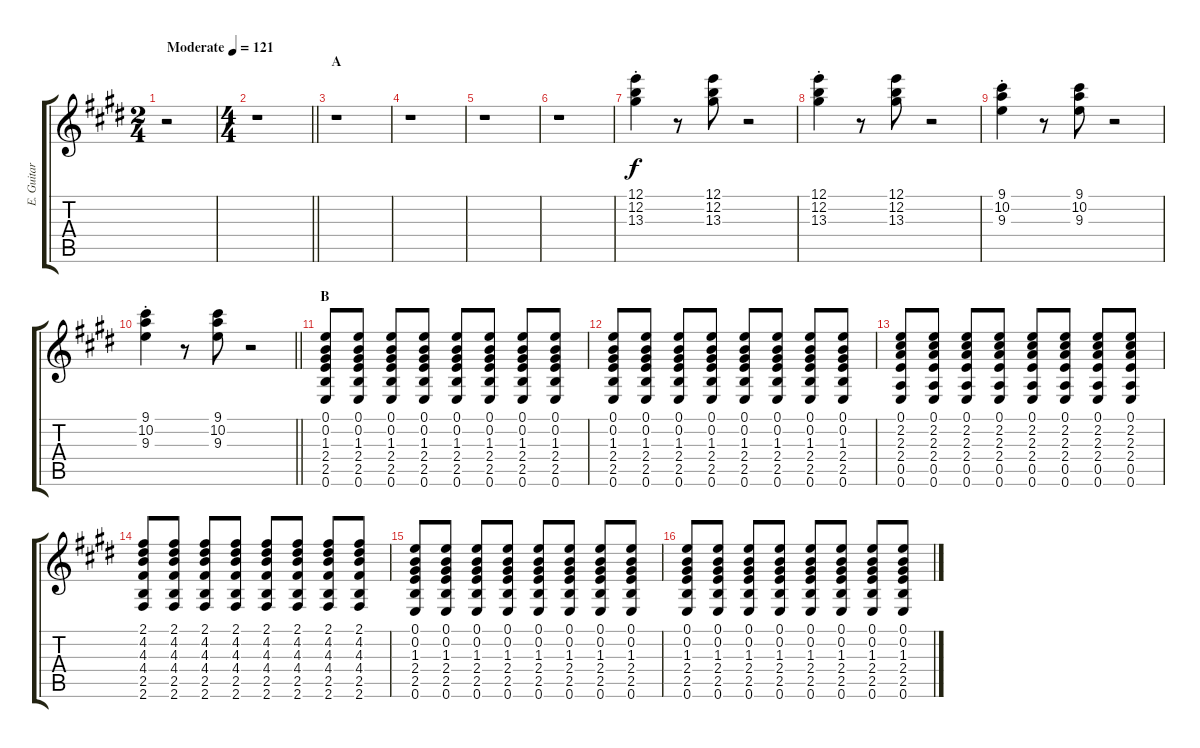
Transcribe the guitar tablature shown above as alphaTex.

\track ("E. Guitar I" "E. Guitar ") {instrument electricguitarclean}
\staff {score tabs}
\tuning (E4 B3 G3 D3 A2 E2) {hide}
\ts (2 4)
\tempo (121 "Moderate")
\clef g2
\ks e
r.2{dy f instrument electricguitarclean} |
\ts (4 4)
\barLineRight lightlight
r.1 |
\section ("" "A")
r.1 |
r.1 |
r.1 |
r.1 |
(12.1{st} 12.2{st} 13.3{st}).4 r.8 (12.1 12.2 13.3).8 r.2 |
(12.1{st} 12.2{st} 13.3{st}).4 r.8 (12.1 12.2 13.3).8 r.2 |
(9.1{st} 10.2{st} 9.3{st}).4 r.8 (9.1 10.2 9.3).8 r.2 |
\barLineRight lightlight
(9.1{st} 10.2{st} 9.3{st}).4 r.8 (9.1 10.2 9.3).8 r.2 |
\section ("" "B")
(0.1 0.2 1.3 2.4 2.5 0.6).8 (0.1 0.2 1.3 2.4 2.5 0.6).8 (0.1 0.2 1.3 2.4 2.5 0.6).8 (0.1 0.2 1.3 2.4 2.5 0.6).8 (0.1 0.2 1.3 2.4 2.5 0.6).8 (0.1 0.2 1.3 2.4 2.5 0.6).8 (0.1 0.2 1.3 2.4 2.5 0.6).8 (0.1 0.2 1.3 2.4 2.5 0.6).8 |
(0.1 0.2 1.3 2.4 2.5 0.6).8 (0.1 0.2 1.3 2.4 2.5 0.6).8 (0.1 0.2 1.3 2.4 2.5 0.6).8 (0.1 0.2 1.3 2.4 2.5 0.6).8 (0.1 0.2 1.3 2.4 2.5 0.6).8 (0.1 0.2 1.3 2.4 2.5 0.6).8 (0.1 0.2 1.3 2.4 2.5 0.6).8 (0.1 0.2 1.3 2.4 2.5 0.6).8 |
(0.1 2.2 2.3 2.4 0.5 0.6).8 (0.1 2.2 2.3 2.4 0.5 0.6).8 (0.1 2.2 2.3 2.4 0.5 0.6).8 (0.1 2.2 2.3 2.4 0.5 0.6).8 (0.1 2.2 2.3 2.4 0.5 0.6).8 (0.1 2.2 2.3 2.4 0.5 0.6).8 (0.1 2.2 2.3 2.4 0.5 0.6).8 (0.1 2.2 2.3 2.4 0.5 0.6).8 |
(2.1 4.2 4.3 4.4 2.5 2.6).8 (2.1 4.2 4.3 4.4 2.5 2.6).8 (2.1 4.2 4.3 4.4 2.5 2.6).8 (2.1 4.2 4.3 4.4 2.5 2.6).8 (2.1 4.2 4.3 4.4 2.5 2.6).8 (2.1 4.2 4.3 4.4 2.5 2.6).8 (2.1 4.2 4.3 4.4 2.5 2.6).8 (2.1 4.2 4.3 4.4 2.5 2.6).8 |
(0.1 0.2 1.3 2.4 2.5 0.6).8 (0.1 0.2 1.3 2.4 2.5 0.6).8 (0.1 0.2 1.3 2.4 2.5 0.6).8 (0.1 0.2 1.3 2.4 2.5 0.6).8 (0.1 0.2 1.3 2.4 2.5 0.6).8 (0.1 0.2 1.3 2.4 2.5 0.6).8 (0.1 0.2 1.3 2.4 2.5 0.6).8 (0.1 0.2 1.3 2.4 2.5 0.6).8 |
(0.1 0.2 1.3 2.4 2.5 0.6).8 (0.1 0.2 1.3 2.4 2.5 0.6).8 (0.1 0.2 1.3 2.4 2.5 0.6).8 (0.1 0.2 1.3 2.4 2.5 0.6).8 (0.1 0.2 1.3 2.4 2.5 0.6).8 (0.1 0.2 1.3 2.4 2.5 0.6).8 (0.1 0.2 1.3 2.4 2.5 0.6).8 (0.1 0.2 1.3 2.4 2.5 0.6).8
